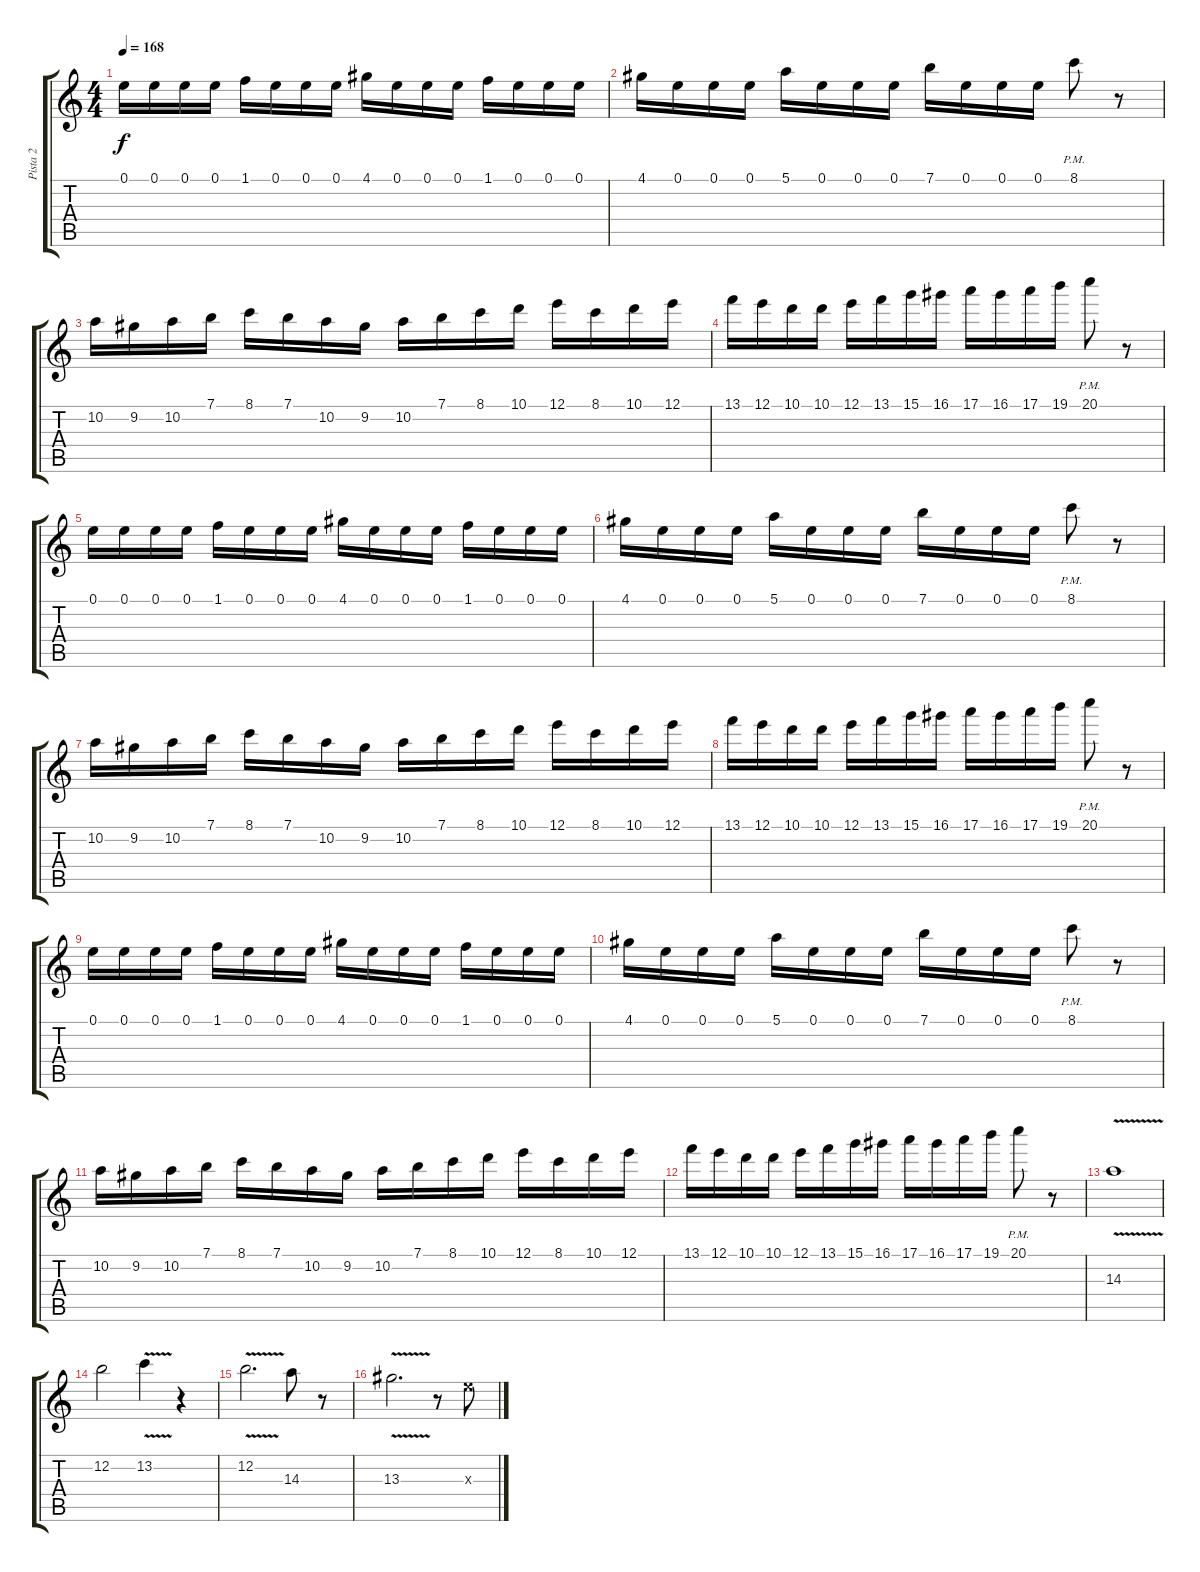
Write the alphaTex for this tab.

\track ("Pista 2" "Pista 2") {instrument overdrivenguitar}
\staff {score tabs}
\tuning (E4 B3 G3 D3 A2 E2) {hide}
\ts (4 4)
\tempo 168
\clef g2
\ks c
0.1.16{dy f} 0.1.16 0.1.16 0.1.16 1.1.16 0.1.16 0.1.16 0.1.16 4.1.16 0.1.16 0.1.16 0.1.16 1.1.16 0.1.16 0.1.16 0.1.16 |
4.1.16 0.1.16 0.1.16 0.1.16 5.1.16 0.1.16 0.1.16 0.1.16 7.1.16 0.1.16 0.1.16 0.1.16 8.1{pm}.8 r.8 |
10.2.16 9.2.16 10.2.16 7.1.16 8.1.16 7.1.16 10.2.16 9.2.16 10.2.16 7.1.16 8.1.16 10.1.16 12.1.16 8.1.16 10.1.16 12.1.16 |
13.1.16 12.1.16 10.1.16 10.1.16 12.1.16 13.1.16 15.1.16 16.1.16 17.1.16 16.1.16 17.1.16 19.1.16 20.1{pm}.8 r.8 |
0.1.16 0.1.16 0.1.16 0.1.16 1.1.16 0.1.16 0.1.16 0.1.16 4.1.16 0.1.16 0.1.16 0.1.16 1.1.16 0.1.16 0.1.16 0.1.16 |
4.1.16 0.1.16 0.1.16 0.1.16 5.1.16 0.1.16 0.1.16 0.1.16 7.1.16 0.1.16 0.1.16 0.1.16 8.1{pm}.8 r.8 |
10.2.16 9.2.16 10.2.16 7.1.16 8.1.16 7.1.16 10.2.16 9.2.16 10.2.16 7.1.16 8.1.16 10.1.16 12.1.16 8.1.16 10.1.16 12.1.16 |
13.1.16 12.1.16 10.1.16 10.1.16 12.1.16 13.1.16 15.1.16 16.1.16 17.1.16 16.1.16 17.1.16 19.1.16 20.1{pm}.8 r.8 |
0.1.16 0.1.16 0.1.16 0.1.16 1.1.16 0.1.16 0.1.16 0.1.16 4.1.16 0.1.16 0.1.16 0.1.16 1.1.16 0.1.16 0.1.16 0.1.16 |
4.1.16 0.1.16 0.1.16 0.1.16 5.1.16 0.1.16 0.1.16 0.1.16 7.1.16 0.1.16 0.1.16 0.1.16 8.1{pm}.8 r.8 |
10.2.16 9.2.16 10.2.16 7.1.16 8.1.16 7.1.16 10.2.16 9.2.16 10.2.16 7.1.16 8.1.16 10.1.16 12.1.16 8.1.16 10.1.16 12.1.16 |
13.1.16 12.1.16 10.1.16 10.1.16 12.1.16 13.1.16 15.1.16 16.1.16 17.1.16 16.1.16 17.1.16 19.1.16 20.1{pm}.8 r.8 |
14.3{v}.1 |
12.2.2 13.2{v}.4 r.4 |
12.2{v}.2{d} 14.3.8 r.8 |
13.3{v}.2{d} r.8 9.3{x}.8
